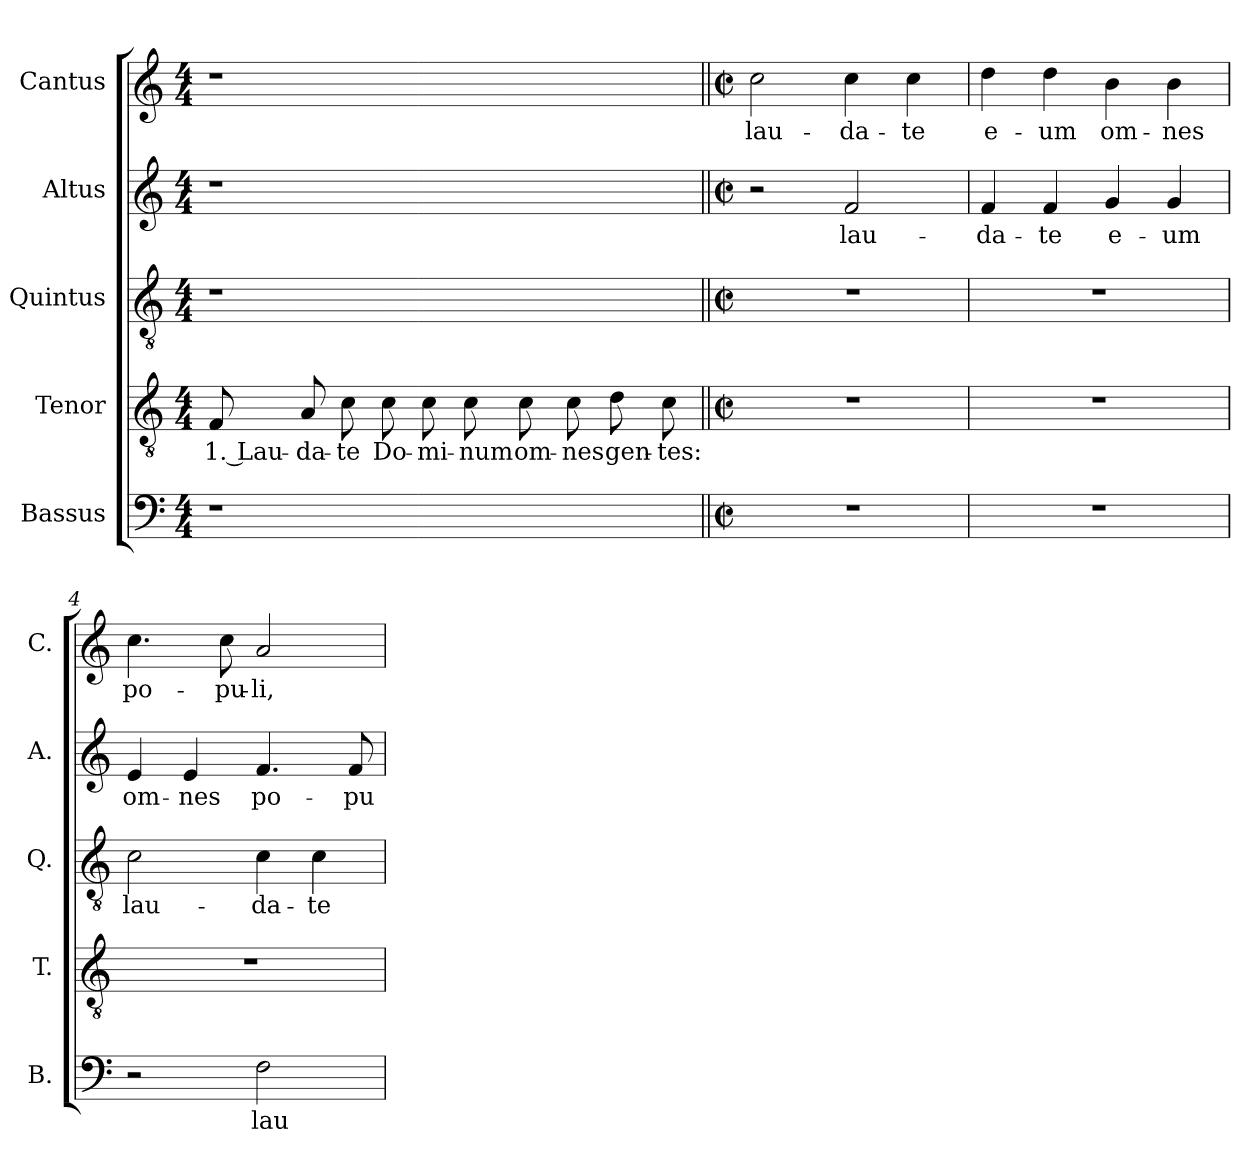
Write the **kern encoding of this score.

**kern	**text	**kern	**text	**kern	**text	**kern	**text	**kern	**text
*part5	*part5	*part4	*part4	*part3	*part3	*part2	*part2	*part1	*part1
*staff5	*staff5	*staff4	*staff4	*staff3	*staff3	*staff2	*staff2	*staff1	*staff1
*I"Bassus	*	*I"Tenor	*	*I"Quintus	*	*I"Altus	*	*I"Cantus	*
*I'B.	*	*I'T.	*	*I'Q.	*	*I'A.	*	*I'C.	*
!!LO:PB:g=z
*clefF4	*	*clefGv2	*	*clefGv2	*	*clefG2	*	*clefG2	*
*	*	*ITrd7c12	*	*ITrd7c12	*	*	*	*	*
*k[]	*	*k[]	*	*k[]	*	*k[]	*	*k[]	*
*C:	*	*C:	*	*C:	*	*C:	*	*C:	*
*M4/4	*	*M4/4	*	*M4/4	*	*M4/4	*	*M4/4	*
=1	=1	=1	=1	=1	=1	=1	=1	=1	=1
!LO:N:vis=1	!	!	!	!	!	!	!	!	!
!	!	!	!LO:LY:b:color=#000000	!LO:N:vis=1	!	!LO:N:vis=1	!	!LO:N:vis=1	!
1r	.	8FFi/	1. Lau-	1r	.	1r	.	1r	.
!	!	!	!LO:LY:b:color=#000000	!	!	!	!	!	!
.	.	8AAi/	-da-	.	.	.	.	.	.
!	!	!	!LO:LY:b:color=#000000	!	!	!	!	!	!
.	.	8Ci\	-te	.	.	.	.	.	.
!	!	!	!LO:LY:b:color=#000000	!	!	!	!	!	!
.	.	8Ci\	Do-	.	.	.	.	.	.
!	!	!	!LO:LY:b:color=#000000	!	!	!	!	!	!
.	.	8Ci\	-mi-	.	.	.	.	.	.
!	!	!	!LO:LY:b:color=#000000	!	!	!	!	!	!
.	.	8Ci\	-num	.	.	.	.	.	.
!	!	!	!LO:LY:b:color=#000000	!	!	!	!	!	!
.	.	8Ci\	om-	.	.	.	.	.	.
!	!	!	!LO:LY:b:color=#000000	!	!	!	!	!	!
.	.	8Ci\	-nes	.	.	.	.	.	.
!	!	!	!LO:LY:b:color=#000000	!	!	!	!	!	!
4ryy	.	8Di\	gen-	4ryy	.	4ryy	.	4ryy	.
!	!	!	!LO:LY:b:color=#000000	!	!	!	!	!	!
.	.	8Ci\	-tes:	.	.	.	.	.	.
!!LO:LB:g=z
=2||	=2||	=2||	=2||	=2||	=2||	=2||	=2||	=2||	=2||
*M2/2	*	*M2/2	*	*M2/2	*	*M2/2	*	*M2/2	*
*met(c|)	*	*met(c|)	*	*met(c|)	*	*met(c|)	*	*met(c|)	*
!	!	!	!	!	!	!	!	!	!LO:LY:b:color=#000000
1r	.	1r	.	1r	.	2r	.	2cci\	lau-
!	!	!	!	!	!	!	!LO:LY:b:color=#000000	!	!
!	!	!	!	!	!	!	!	!	!LO:LY:b:color=#000000
.	.	.	.	.	.	2fi/	lau-	4cci\	-da-
!	!	!	!	!	!	!	!	!	!LO:LY:b:color=#000000
.	.	.	.	.	.	.	.	4cci\	-te
=3	=3	=3	=3	=3	=3	=3	=3	=3	=3
!	!	!	!	!	!	!	!LO:LY:b:color=#000000	!	!
!	!	!	!	!	!	!	!	!	!LO:LY:b:color=#000000
1r	.	1r	.	1r	.	4fi/	-da-	4ddi\	e-
!	!	!	!	!	!	!	!LO:LY:b:color=#000000	!	!
!	!	!	!	!	!	!	!	!	!LO:LY:b:color=#000000
.	.	.	.	.	.	4fi/	-te	4ddi\	-um
!	!	!	!	!	!	!	!LO:LY:b:color=#000000	!	!
!	!	!	!	!	!	!	!	!	!LO:LY:b:color=#000000
.	.	.	.	.	.	4gi/	e-	4bi\	om-
!	!	!	!	!	!	!	!LO:LY:b:color=#000000	!	!
!	!	!	!	!	!	!	!	!	!LO:LY:b:color=#000000
.	.	.	.	.	.	4gi/	-um	4bi\	-nes
=4	=4	=4	=4	=4	=4	=4	=4	=4	=4
!	!	!	!	!	!LO:LY:b:color=#000000	!	!	!	!
!	!	!	!	!	!	!	!LO:LY:b:color=#000000	!	!
!	!	!	!	!	!	!	!	!	!LO:LY:b:color=#000000
2r	.	1r	.	2Ci\	lau-	4ei/	om-	4.cci\	po-
!	!	!	!	!	!	!	!LO:LY:b:color=#000000	!	!
.	.	.	.	.	.	4ei/	-nes	.	.
!	!	!	!	!	!	!	!	!	!LO:LY:b:color=#000000
.	.	.	.	.	.	.	.	8cci\	-pu-
!	!LO:LY:b:color=#000000	!	!	!	!	!	!	!	!
!	!	!	!	!	!LO:LY:b:color=#000000	!	!	!	!
!	!	!	!	!	!	!	!LO:LY:b:color=#000000	!	!
!	!	!	!	!	!	!	!	!	!LO:LY:b:color=#000000
2Fi\	lau-	.	.	4Ci\	-da-	4.fi/	po-	2ai/	-li,
!	!	!	!	!	!LO:LY:b:color=#000000	!	!	!	!
.	.	.	.	4Ci\	-te	.	.	.	.
!	!	!	!	!	!	!	!LO:LY:b:color=#000000	!	!
.	.	.	.	.	.	8fi/	-pu-	.	.
=	=	=	=	=	=	=	=	=	=
*-	*-	*-	*-	*-	*-	*-	*-	*-	*-
